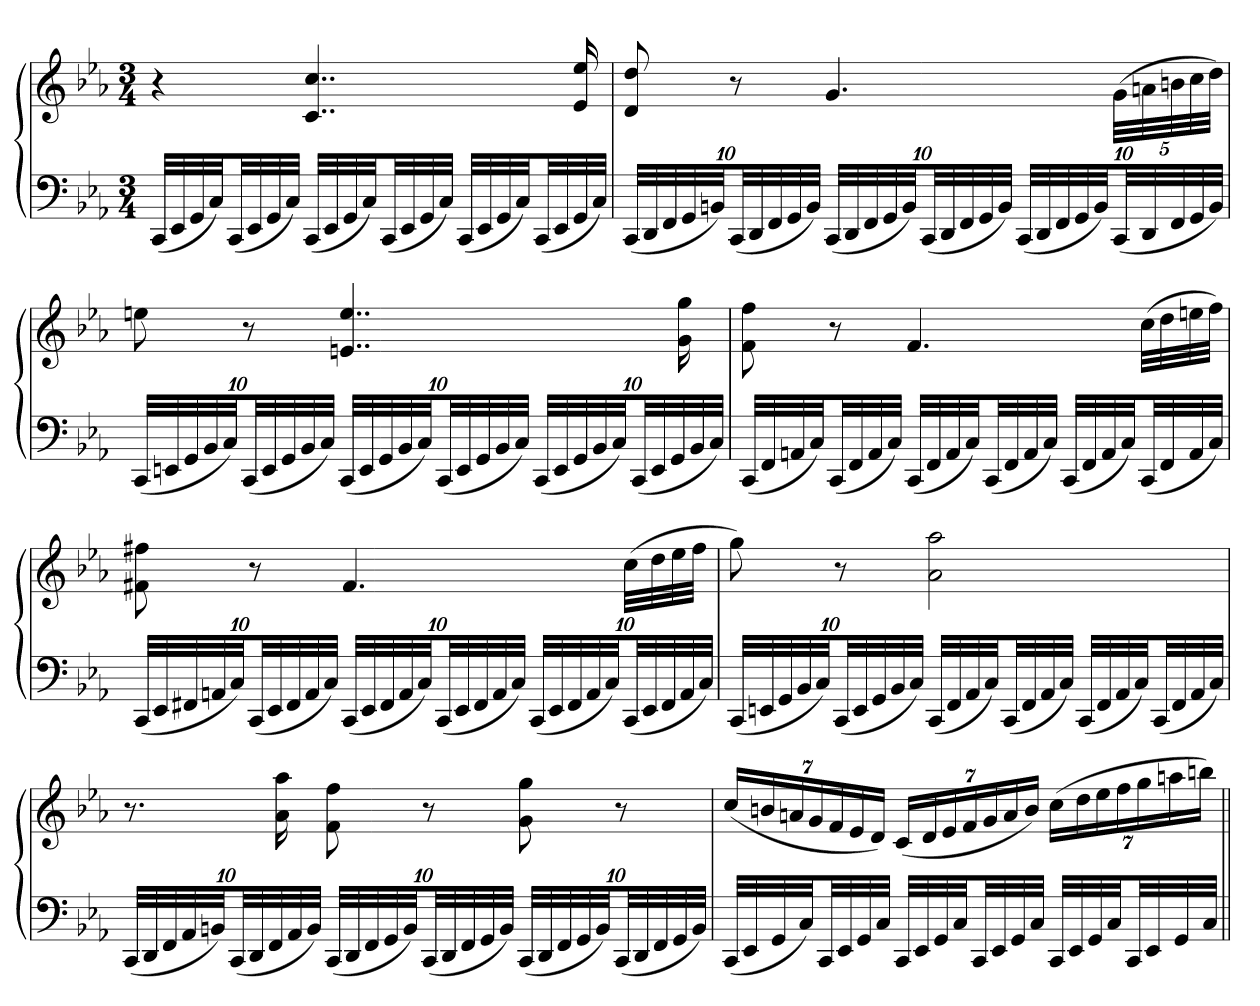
**kern	**kern
*part1	*part1
*staff2	*staff1
*clefF4	*clefG2
*k[b-e-a-]	*k[b-e-a-]
*c:	*c:
*M3/4	*M3/4
=	=
(32CCLLL	4r
32EE-	.
32GG	.
32CJJ)	.
(32CCLL	.
32EE-	.
32GG	.
32CJJJ)	.
(32CCLLL	4..c 4..cc
32EE-	.
32GG	.
32CJJ)	.
(32CCLL	.
32EE-	.
32GG	.
32CJJJ)	.
(32CCLLL	.
32EE-	.
32GG	.
32CJJ)	.
(32CCLL	.
32EE-	.
32GG	16e- 16ee-
32CJJJ)	.
=	=
(40CCLLL	8d 8dd
40DD	.
40FF	.
40GG	.
40BBnJJ)	.
(40CCLL	8r
40DD	.
40FF	.
40GG	.
40BBJJJ)	.
(40CCLLL	4.g
40DD	.
40FF	.
40GG	.
40BBJJ)	.
(40CCLL	.
40DD	.
40FF	.
40GG	.
40BBJJJ)	.
(40CCLLL	.
40DD	.
40FF	.
40GG	.
40BBJJ)	.
(40CCLL	(40gLLL
40DD	40an
40FF	40bn
40GG	40cc
40BBJJJ)	40ddJJJ)
=	=
(40CCLLL	8een
40EEn	.
40GG	.
40BB-	.
40CJJ)	.
(40CCLL	8r
40EE	.
40GG	.
40BB-	.
40CJJJ)	.
(40CCLLL	4..en 4..ee
40EE	.
40GG	.
40BB-	.
40CJJ)	.
(40CCLL	.
40EE	.
40GG	.
40BB-	.
40CJJJ)	.
(40CCLLL	.
40EE	.
40GG	.
40BB-	.
40CJJ)	.
(40CCLL	.
40EE	.
40GG	.
.	16g 16gg
40BB-	.
40CJJJ)	.
=	=
(32CCLLL	8f 8ff
32FF	.
32AAn	.
32CJJ)	.
(32CCLL	8r
32FF	.
32AA	.
32CJJJ)	.
(32CCLLL	4.f
32FF	.
32AA	.
32CJJ)	.
(32CCLL	.
32FF	.
32AA	.
32CJJJ)	.
(32CCLLL	.
32FF	.
32AA	.
32CJJ)	.
(32CCLL	(32ccLLL
32FF	32dd
32AA	32een
32CJJJ)	32ffJJJ)
=	=
(40CCLLL	8f#X 8ff#X
40EE-	.
40FF#X	.
40AAn	.
40CJJ)	.
(40CCLL	8r
40EE-	.
40FF#	.
40AA	.
40CJJJ)	.
(40CCLLL	4.f#
40EE-	.
40FF#	.
40AA	.
40CJJ)	.
(40CCLL	.
40EE-	.
40FF#	.
40AA	.
40CJJJ)	.
(40CCLLL	.
40EE-	.
40FF#	.
40AA	.
40CJJ)	.
(40CCLL	(32ccLLL
40EE-	.
.	32dd
40FF#	.
.	32ee-
40AA	.
.	32ff#JJJ
40CJJJ)	.
=	=
(40CCLLL	8gg)
40EEn	.
40GG	.
40BB-	.
40CJJ)	.
(40CCLL	8r
40EE	.
40GG	.
40BB-	.
40CJJJ)	.
(32CCLLL	2a- 2aa-
32FF	.
32AA-	.
32CJJ)	.
(32CCLL	.
32FF	.
32AA-	.
32CJJJ)	.
(32CCLLL	.
32FF	.
32AA-	.
32CJJ)	.
(32CCLL	.
32FF	.
32AA-	.
32CJJJ)	.
=	=
(40CCLLL	8.r
40DD	.
40FF	.
40AA-	.
40BBnJJ)	.
(40CCLL	.
40DD	.
40FF	.
.	16a- 16aa-
40AA-	.
40BBJJJ)	.
(40CCLLL	8f 8ff
40DD	.
40FF	.
40GG	.
40BBJJ)	.
(40CCLL	8r
40DD	.
40FF	.
40GG	.
40BBJJJ)	.
(40CCLLL	8g 8gg
40DD	.
40FF	.
40GG	.
40BBJJ)	.
(40CCLL	8r
40DD	.
40FF	.
40GG	.
40BBJJJ)	.
=	=
(32CCLLL	(28ccLL
32EE-	.
.	28bn
32GG	.
.	28an
32CJJ)	.
.	28g
32CCLL	.
.	28f
32EE-	.
.	28e-
32GG	.
.	28dJJ)
32CJJJ	.
32CCLLL	(28cLL
32EE-	.
.	28d
32GG	.
.	28e-
32CJJ	.
.	28f
32CCLL	.
.	28g
32EE-	.
.	28a
32GG	.
.	28bJJ)
32CJJJ	.
32CCLLL	(28ccLL
32EE-	.
.	28dd
32GG	.
.	28ee-
32CJJ	.
.	28ff
32CCLL	.
.	28gg
32EE-	.
.	28aan
32GG	.
.	28bbnJJ)
32CJJJ	.
=||	=||
*-	*-
